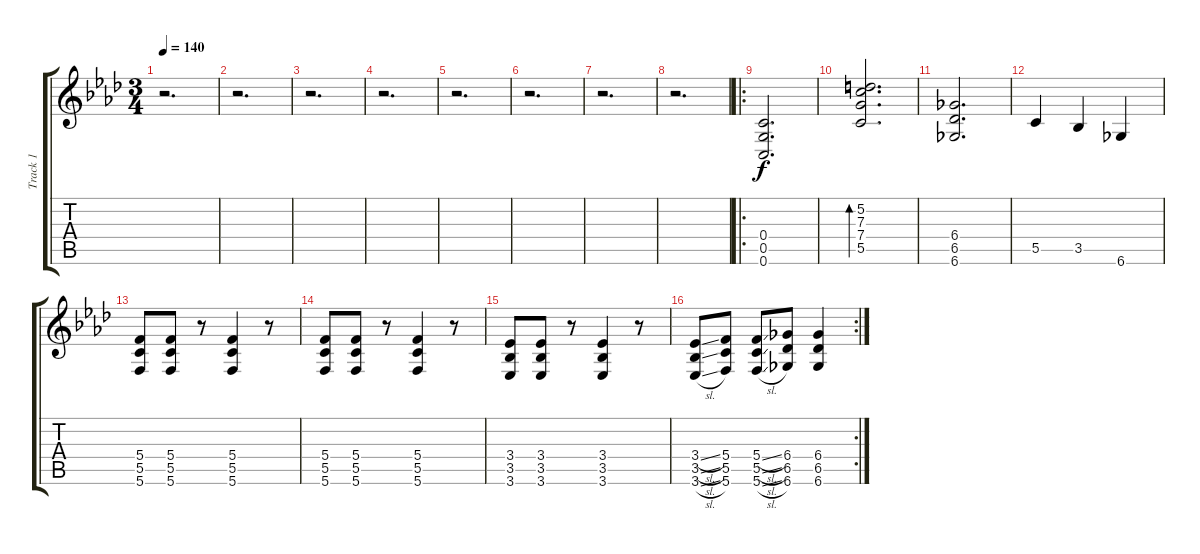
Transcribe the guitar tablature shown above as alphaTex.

\track ("Track 1" "Track 1") {instrument distortionguitar}
\staff {score tabs}
\tuning (D4 A3 F3 C3 G2 C2) {hide}
\ts (3 4)
\tempo 140
\clef g2
\ks ab
r.2{d dy f} |
r.2{d} |
r.2{d} |
r.2{d} |
r.2{d} |
r.2{d} |
r.2{d} |
r.2{d} |
\ro
(0.4 0.5 0.6).2{d} |
(5.2 7.3 7.4 5.5).2{d bd 480} |
(6.4 6.5 6.6).2{d} |
5.5.4 3.5.4 6.6.4 |
(5.4 5.5 5.6).8 (5.4 5.5 5.6).8 r.8 (5.4 5.5 5.6).4 r.8 |
(5.4 5.5 5.6).8 (5.4 5.5 5.6).8 r.8 (5.4 5.5 5.6).4 r.8 |
(3.4 3.5 3.6).8 (3.4 3.5 3.6).8 r.8 (3.4 3.5 3.6).4 r.8 |
\rc 2
(3.4{sl} 3.5{sl} 3.6{sl}).8 (5.4 5.5 5.6).8 (5.4{sl} 5.5{sl} 5.6{sl}).8 (6.4 6.5 6.6).8 (6.4 6.5 6.6).4
